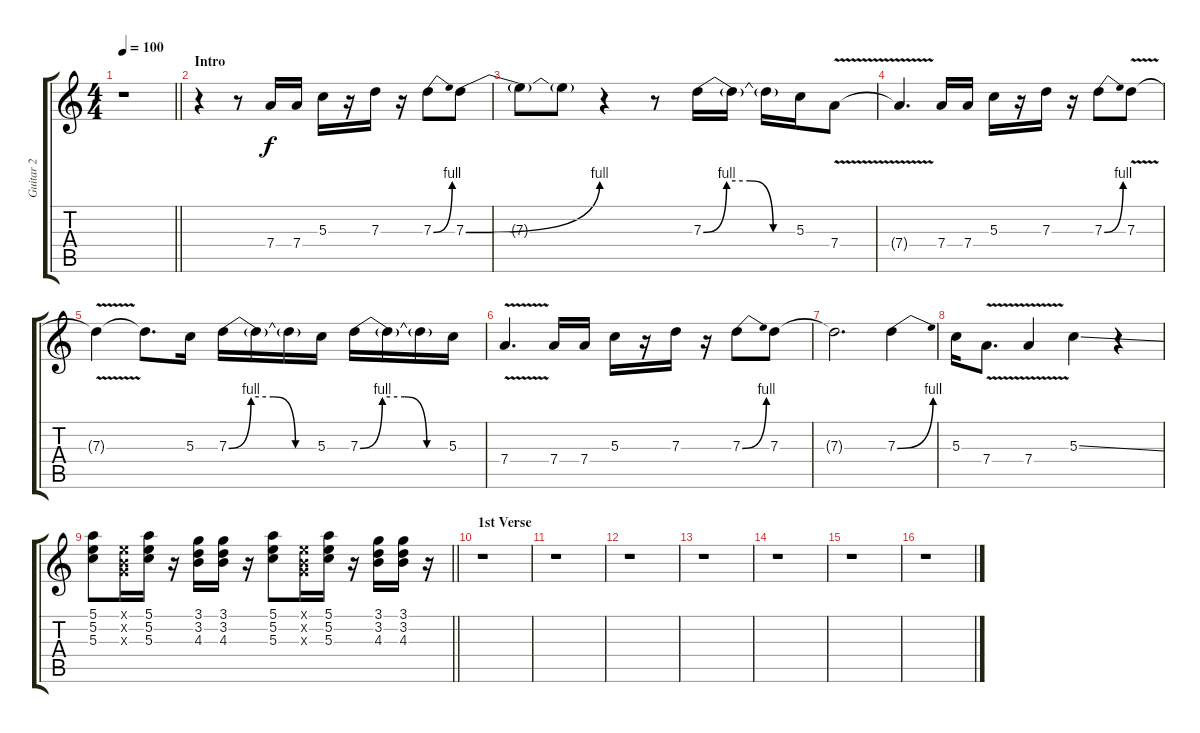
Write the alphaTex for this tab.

\track ("Guitar 2" "Guitar 2") {instrument distortionguitar}
\staff {score tabs}
\tuning (E4 B3 G3 D3 A2 E2) {hide}
\ts (4 4)
\tempo 100
\clef g2
\barLineRight lightlight
\ks c
r.1{dy f instrument distortionguitar} |
\section ("" "Intro")
r.4 r.8 7.4.16 7.4.16 5.3.16 r.16 7.3.16 r.16 7.3{be (bend 0 0 60 4)}.8 7.3{be (bend 0 0 60 4)}.8 |
7.3{t}.8 7.3{t}.8 r.4 r.8 7.3{be (custom 0 0 15 4 30 4 45 0 60 0)}.16 7.3{t}.16 7.3{t}.16 5.3.16 7.4{v}.8 |
7.4{t}.4{d} 7.4.16 7.4.16 5.3.16 r.16 7.3.16 r.16 7.3{be (bend 0 0 60 4)}.8 7.3{v}.8 |
7.3{t}.4 7.3{t}.8{d} 5.3.16 7.3{be (custom 0 0 15 4 30 4 45 0 60 0)}.16 7.3{t}.16 7.3{t}.16 5.3.16 7.3{be (custom 0 0 15 4 30 4 45 0 60 0)}.16 7.3{t}.16 7.3{t}.16 5.3.16 |
7.4{v}.4{d} 7.4.16 7.4.16 5.3.16 r.16 7.3.16 r.16 7.3{be (bend 0 0 60 4)}.8 7.3.8 |
7.3{t}.2{d} 7.3{be (bend 0 0 60 4)}.4 |
5.3.16 7.4{v}.8{d} 7.4{v}.4 5.3{ss}.4 r.4 |
\barLineRight lightlight
(5.1 5.2 5.3).8 (0.1{x} 0.2{x} 0.3{x}).16 (5.1 5.2 5.3).16 r.16 (3.1 3.2 4.3).16 (3.1 3.2 4.3).16 r.16 (5.1 5.2 5.3).8 (0.1{x} 0.2{x} 0.3{x}).16 (5.1 5.2 5.3).16 r.16 (3.1 3.2 4.3).16 (3.1 3.2 4.3).16 r.16 |
\section ("" "1st Verse")
r.1 |
r.1 |
r.1 |
r.1 |
r.1 |
r.1 |
r.1
